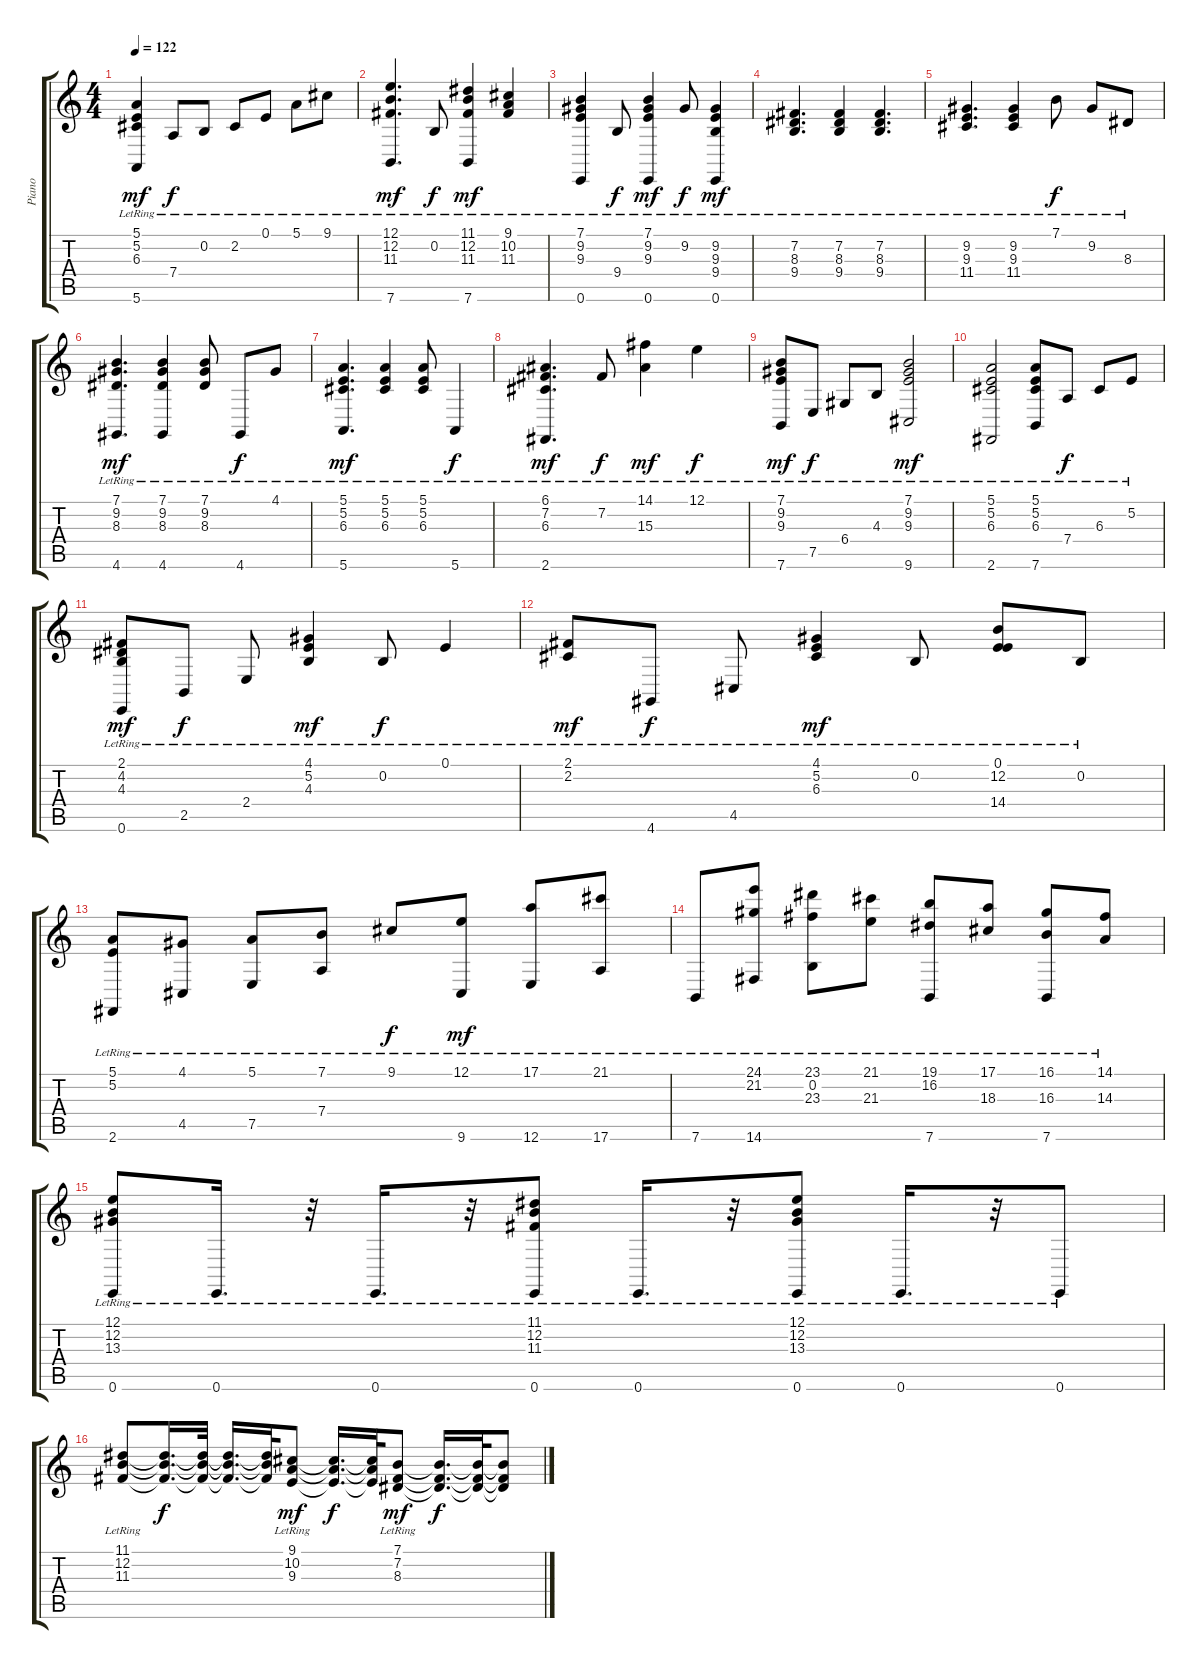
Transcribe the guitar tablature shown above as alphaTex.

\track ("Piano" "Piano") {instrument acousticgrandpiano}
\staff {score tabs}
\tuning (E4 B3 G3 D3 A2 E2) {hide}
\ts (4 4)
\tempo 122
\clef g2
\ks c
(5.1{lr} 5.2{lr} 6.3{lr} 5.6{lr}).4{dy mf} 7.4{lr}.8{dy f} 0.2{lr}.8 2.2{lr}.8 0.1{lr}.8 5.1{lr}.8 9.1{lr}.8 |
(12.1{lr} 12.2{lr} 11.3{lr} 7.6{lr}).4{d dy mf} 0.2{lr}.8{dy f} (11.1{lr} 12.2{lr} 11.3{lr} 7.6{lr}).4{dy mf} (9.1{lr} 10.2{lr} 11.3{lr}).4 |
(7.1{lr} 9.2{lr} 9.3{lr} 0.6{lr}).4 9.4{lr}.8{dy f} (7.1{lr} 9.2{lr} 9.3{lr} 0.6{lr}).4{dy mf} 9.2{lr}.8{dy f} (9.2{lr} 9.3{lr} 9.4{lr} 0.6{lr}).4{dy mf} |
(7.2{lr} 8.3{lr} 9.4{lr}).4{d} (7.2{lr} 8.3{lr} 9.4{lr}).4 (7.2{lr} 8.3{lr} 9.4{lr}).4{d} |
(9.2{lr} 9.3{lr} 11.4{lr}).4{d} (9.2{lr} 9.3{lr} 11.4{lr}).4 7.1{lr}.8{dy f} 9.2{lr}.8 8.3{lr}.8 |
(7.1{lr} 9.2{lr} 8.3{lr} 4.6{lr}).4{d dy mf} (7.1{lr} 9.2{lr} 8.3{lr} 4.6{lr}).4 (7.1{lr} 9.2{lr} 8.3{lr}).8 4.6{lr}.8{dy f} 4.1{lr}.8 |
(5.1{lr} 5.2{lr} 6.3{lr} 5.6{lr}).4{d dy mf} (5.1{lr} 5.2{lr} 6.3{lr}).4 (5.1{lr} 5.2{lr} 6.3{lr}).8 5.6{lr}.4{dy f} |
(6.1{lr} 7.2{lr} 6.3{lr} 2.6{lr}).4{d dy mf} 7.2{lr}.8{dy f} (14.1{lr} 15.3{lr}).4{dy mf} 12.1{lr}.4{dy f} |
(7.1{lr} 9.2{lr} 9.3{lr} 7.6{lr}).8{dy mf} 7.5{lr}.8{dy f} 6.4{lr}.8 4.3{lr}.8 (7.1{lr} 9.2{lr} 9.3{lr} 9.6{lr}).2{dy mf} |
(5.1{lr} 5.2{lr} 6.3{lr} 2.6{lr}).2 (5.1{lr} 5.2{lr} 6.3{lr} 7.6{lr}).8 7.4{lr}.8{dy f} 6.3{lr}.8 5.2{lr}.8 |
(2.1{lr} 4.2{lr} 4.3{lr} 0.6{lr}).8{dy mf} 2.5{lr}.8{dy f} 2.4{lr}.8 (4.1{lr} 5.2{lr} 4.3{lr}).4{dy mf} 0.2{lr}.8{dy f} 0.1{lr}.4 |
(2.1{lr} 2.2{lr}).8{dy mf} 4.6{lr}.8{dy f} 4.5{lr}.8 (4.1{lr} 5.2{lr} 6.3{lr}).4{dy mf} 0.2{lr}.8 (0.1{lr} 12.2{lr} 14.4{lr}).8 0.2{lr}.8 |
(5.1{lr} 5.2{lr} 2.6{lr}).8 (4.1{lr} 4.5{lr}).8 (5.1{lr} 7.5{lr}).8 (7.1{lr} 7.4{lr}).8 9.1{lr}.8{dy f} (12.1{lr} 9.6{lr}).8{dy mf} (17.1{lr} 12.6{lr}).8 (21.1{lr} 17.6{lr}).8 |
7.6{lr}.8 (24.1{lr} 21.2{lr} 14.6{lr}).8 (23.1{lr} 0.2{lr} 23.3{lr}).8 (21.1{lr} 21.3{lr}).8 (19.1{lr} 16.2{lr} 7.6{lr}).8 (17.1{lr} 18.3{lr}).8 (16.1{lr} 16.3{lr} 7.6{lr}).8 (14.1{lr} 14.3{lr}).8 |
(12.1{lr} 12.2{lr} 13.3{lr} 0.6{lr}).8 0.6{lr}.16{d} r.32 0.6{lr}.16{d} r.32 (11.1{lr} 12.2{lr} 11.3{lr} 0.6{lr}).8 0.6{lr}.16{d} r.32 (12.1{lr} 12.2{lr} 13.3{lr} 0.6{lr}).8 0.6{lr}.16{d} r.32 0.6{lr}.8 |
(11.1{lr} 12.2{lr} 11.3{lr}).8 (11.1{t} 12.2{t} 11.3{t}).16{d dy f} (11.1{t} 12.2{t} 11.3{t}).32 (11.1{t} 12.2{t} 11.3{t}).16{d} (11.1{t} 12.2{t} 11.3{t}).32 (9.1{lr} 10.2{lr} 9.3{lr}).8{dy mf} (9.1{t} 10.2{t} 9.3{t}).16{d dy f} (9.1{t} 10.2{t} 9.3{t}).32 (7.1{lr} 7.2{lr} 8.3{lr}).8{dy mf} (7.1{t} 7.2{t} 8.3{t}).16{d dy f} (7.1{t} 7.2{t} 8.3{t}).32 (7.1{t} 7.2{t} 8.3{t}).8
